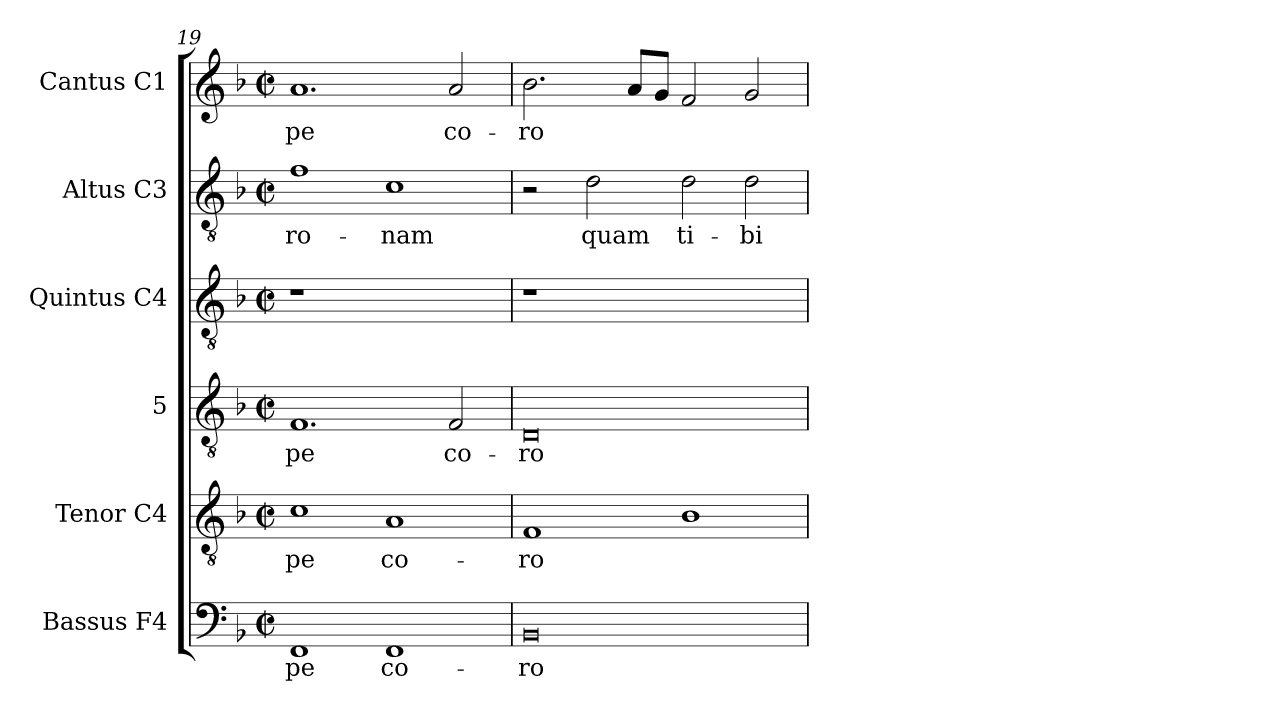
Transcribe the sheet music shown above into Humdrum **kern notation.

**kern	**text	**kern	**text	**kern	**text	**kern	**kern	**text	**kern	**text
*part6	*part6	*part5	*part5	*part4	*part4	*part3	*part2	*part2	*part1	*part1
*staff6	*staff6	*staff5	*staff5	*staff4	*staff4	*staff3	*staff2	*staff2	*staff1	*staff1
*I"Bassus  F4	*	*I"Tenor  C4	*	*I"5	*	*I"Quintus  C4	*I"Altus  C3	*	*I"Cantus  C1	*
*I'B	*	*I'T	*	*	*	*	*I'A	*	*I'C	*
*clefF4	*	*clefGv2	*	*clefGv2	*	*clefGv2	*clefGv2	*	*clefG2	*
*k[b-]	*	*k[b-]	*	*k[b-]	*	*k[b-]	*k[b-]	*	*k[b-]	*
*F:	*	*F:	*	*F:	*	*F:	*F:	*	*F:	*
*M2/2	*	*M2/2	*	*M2/2	*	*M2/2	*M2/2	*	*M2/2	*
*met(c|)	*	*met(c|)	*	*met(c|)	*	*met(c|)	*met(c|)	*	*met(c|)	*
=19	=19	=19	=19	=19	=19	=19	=19	=19	=19	=19
!	!LO:LY:b:cj	!	!LO:LY:b:cj	!	!LO:LY:b:cj	!	!	!LO:LY:b:cj	!	!LO:LY:b:cj
1FF	-pe	1c	-pe	1.F	-pe	1r	1f	-ro-	1.a	-pe
!	!LO:LY:b:cj	!	!LO:LY:b:cj	!	!	!	!	!LO:LY:b:cj	!	!
1FF	co-	1A	co-	.	.	1ryy	1c	-nam	.	.
!	!	!	!	!	!LO:LY:b:cj	!	!	!	!	!LO:LY:b:cj
.	.	.	.	2F/	co-	.	.	.	2a/	co-
=20	=20	=20	=20	=20	=20	=20	=20	=20	=20	=20
!	!LO:LY:b:cj	!	!LO:LY:b:cj	!	!LO:LY:b:cj	!	!	!	!	!LO:LY:b:cj
0BB-	-ro-	1F	-ro-	0D	-ro-	1r	2r	.	2.b-\	-ro-
!	!	!	!	!	!	!	!	!LO:LY:b:cj	!	!
.	.	.	.	.	.	.	2d\	quam	.	.
!	!	!	!	!	!	!	!	!	!	!LO:LY:b:cj
.	.	.	.	.	.	.	.	.	8a/L	--
!	!	!	!	!	!	!	!	!	!	!LO:LY:b:cj
.	.	.	.	.	.	.	.	.	8g/J	--
!	!	!	!LO:LY:b:cj	!	!	!	!	!LO:LY:b:cj	!	!LO:LY:b:cj
.	.	1B-	--	.	.	1ryy	2d\	ti-	2f/	--
!	!	!	!	!	!	!	!	!LO:LY:b:cj	!	!LO:LY:b:cj
.	.	.	.	.	.	.	2d\	-bi	2g/	--
=	=	=	=	=	=	=	=	=	=	=
*-	*-	*-	*-	*-	*-	*-	*-	*-	*-	*-
